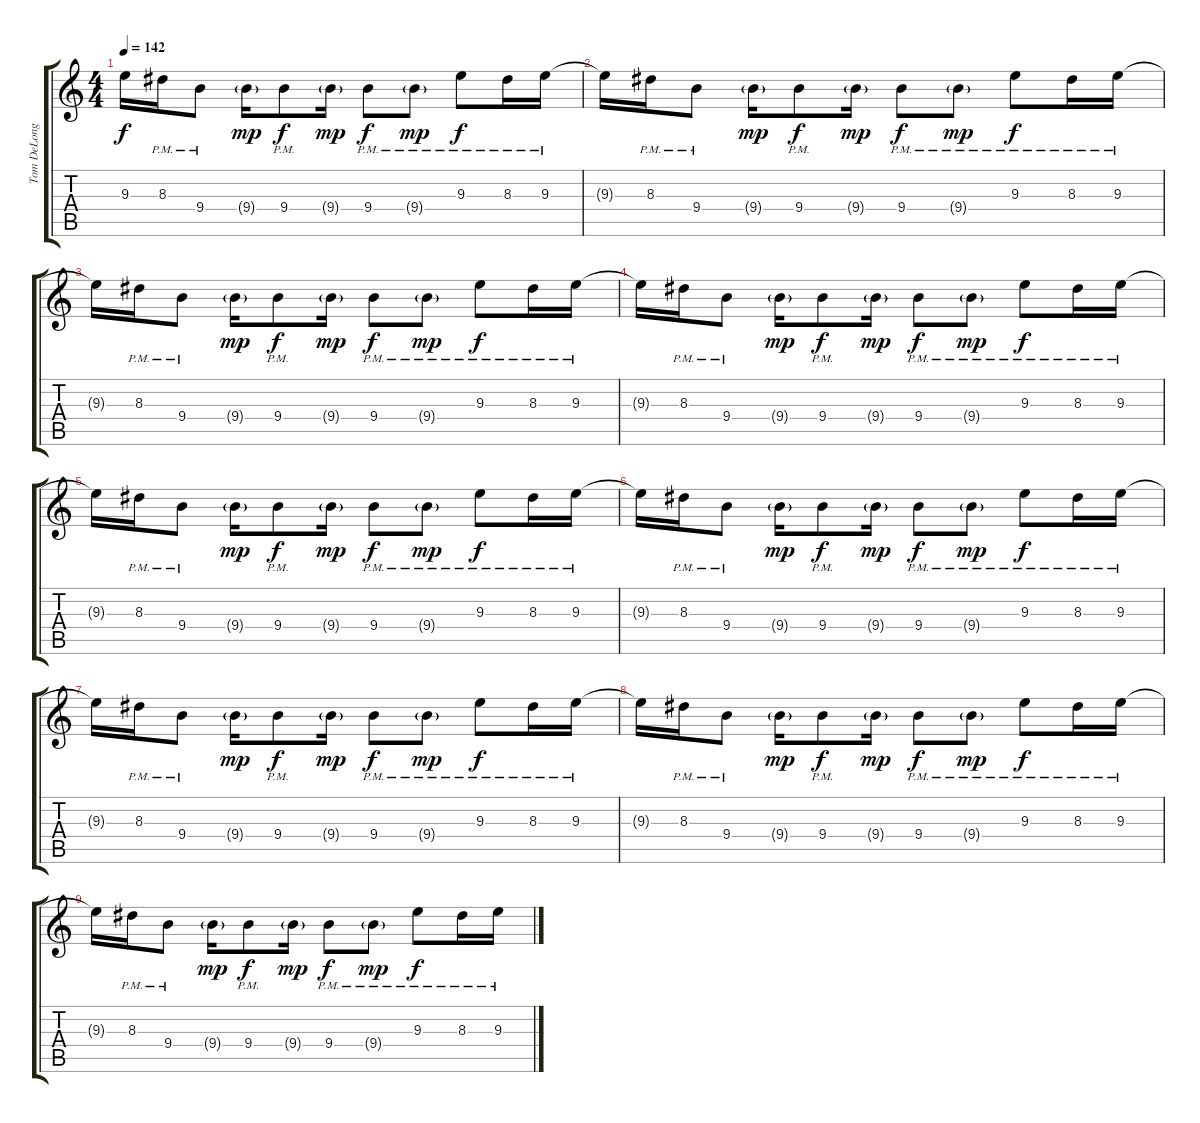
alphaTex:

\track ("Tom DeLonge" "Tom DeLong") {instrument distortionguitar}
\staff {score tabs}
\tuning (E4 B3 G3 D3 A2 E2) {hide}
\ts (4 4)
\tempo 142
\clef g2
\ks c
9.3{t}.16{dy f volume 4} 8.3{pm}.16 9.4{pm}.8 9.4{g}.16{dy mp} 9.4{pm}.8{dy f} 9.4{g}.16{dy mp} 9.4{pm}.8{dy f} 9.4{g pm}.8{dy mp} 9.3{pm}.8{dy f} 8.3{pm}.16 9.3{pm}.16 |
9.3{t}.16 8.3{pm}.16 9.4{pm}.8 9.4{g}.16{dy mp} 9.4{pm}.8{dy f} 9.4{g}.16{dy mp} 9.4{pm}.8{dy f} 9.4{g pm}.8{dy mp} 9.3{pm}.8{dy f} 8.3{pm}.16 9.3{pm}.16 |
9.3{t}.16 8.3{pm}.16 9.4{pm}.8 9.4{g}.16{dy mp} 9.4{pm}.8{dy f} 9.4{g}.16{dy mp} 9.4{pm}.8{dy f} 9.4{g pm}.8{dy mp} 9.3{pm}.8{dy f} 8.3{pm}.16 9.3{pm}.16 |
9.3{t}.16{volume 2} 8.3{pm}.16 9.4{pm}.8 9.4{g}.16{dy mp} 9.4{pm}.8{dy f} 9.4{g}.16{dy mp} 9.4{pm}.8{dy f} 9.4{g pm}.8{dy mp} 9.3{pm}.8{dy f} 8.3{pm}.16 9.3{pm}.16 |
9.3{t}.16 8.3{pm}.16 9.4{pm}.8 9.4{g}.16{dy mp} 9.4{pm}.8{dy f} 9.4{g}.16{dy mp} 9.4{pm}.8{dy f} 9.4{g pm}.8{dy mp} 9.3{pm}.8{dy f} 8.3{pm}.16 9.3{pm}.16 |
9.3{t}.16 8.3{pm}.16 9.4{pm}.8 9.4{g}.16{dy mp} 9.4{pm}.8{dy f} 9.4{g}.16{dy mp} 9.4{pm}.8{dy f} 9.4{g pm}.8{dy mp} 9.3{pm}.8{dy f} 8.3{pm}.16 9.3{pm}.16 |
9.3{t}.16{volume 0} 8.3{pm}.16 9.4{pm}.8 9.4{g}.16{dy mp} 9.4{pm}.8{dy f} 9.4{g}.16{dy mp} 9.4{pm}.8{dy f} 9.4{g pm}.8{dy mp} 9.3{pm}.8{dy f} 8.3{pm}.16 9.3{pm}.16 |
9.3{t}.16 8.3{pm}.16 9.4{pm}.8 9.4{g}.16{dy mp} 9.4{pm}.8{dy f} 9.4{g}.16{dy mp} 9.4{pm}.8{dy f} 9.4{g pm}.8{dy mp} 9.3{pm}.8{dy f} 8.3{pm}.16 9.3{pm}.16 |
9.3{t}.16 8.3{pm}.16 9.4{pm}.8 9.4{g}.16{dy mp} 9.4{pm}.8{dy f} 9.4{g}.16{dy mp} 9.4{pm}.8{dy f} 9.4{g pm}.8{dy mp} 9.3{pm}.8{dy f} 8.3{pm}.16 9.3{pm}.16
